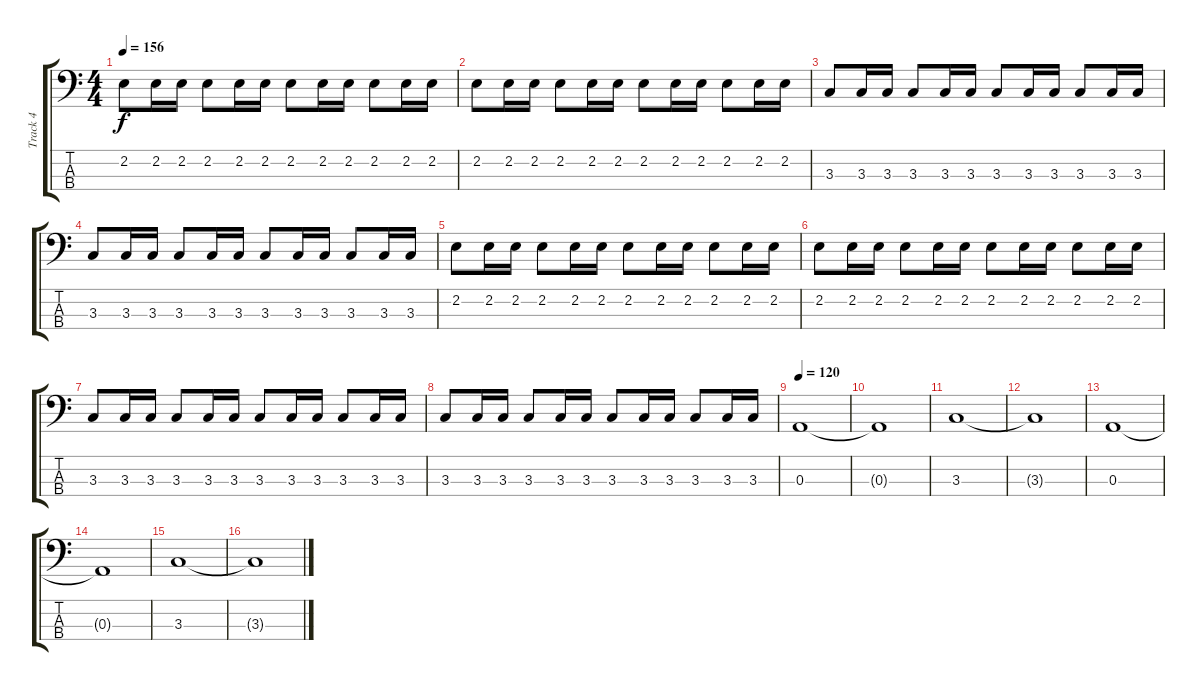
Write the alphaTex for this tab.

\track ("Track 4" "Track 4") {instrument electricbassfinger}
\staff {score tabs}
\tuning (G2 D2 A1 D1) {hide}
\ts (4 4)
\tempo 156
\clef f4
\ks c
2.2.8{dy f} 2.2.16 2.2.16 2.2.8 2.2.16 2.2.16 2.2.8 2.2.16 2.2.16 2.2.8 2.2.16 2.2.16 |
2.2.8 2.2.16 2.2.16 2.2.8 2.2.16 2.2.16 2.2.8 2.2.16 2.2.16 2.2.8 2.2.16 2.2.16 |
3.3.8 3.3.16 3.3.16 3.3.8 3.3.16 3.3.16 3.3.8 3.3.16 3.3.16 3.3.8 3.3.16 3.3.16 |
3.3.8 3.3.16 3.3.16 3.3.8 3.3.16 3.3.16 3.3.8 3.3.16 3.3.16 3.3.8 3.3.16 3.3.16 |
2.2.8 2.2.16 2.2.16 2.2.8 2.2.16 2.2.16 2.2.8 2.2.16 2.2.16 2.2.8 2.2.16 2.2.16 |
2.2.8 2.2.16 2.2.16 2.2.8 2.2.16 2.2.16 2.2.8 2.2.16 2.2.16 2.2.8 2.2.16 2.2.16 |
3.3.8 3.3.16 3.3.16 3.3.8 3.3.16 3.3.16 3.3.8 3.3.16 3.3.16 3.3.8 3.3.16 3.3.16 |
3.3.8 3.3.16 3.3.16 3.3.8 3.3.16 3.3.16 3.3.8 3.3.16 3.3.16 3.3.8 3.3.16 3.3.16 |
\tempo 120
0.3.1 |
0.3{t}.1 |
3.3.1 |
3.3{t}.1 |
0.3.1 |
0.3{t}.1 |
3.3.1 |
3.3{t}.1
